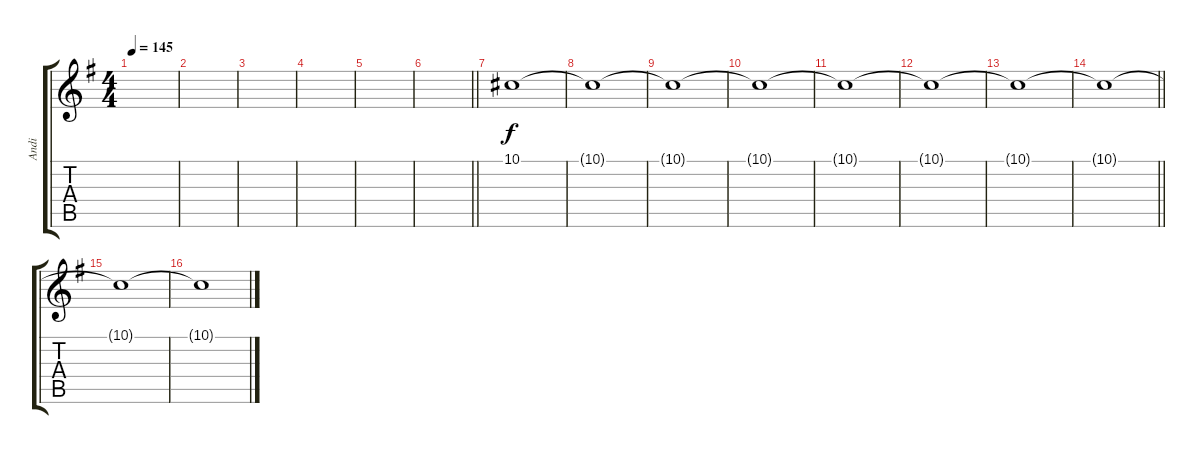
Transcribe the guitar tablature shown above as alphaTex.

\track ("Andi" "Andi") {instrument lead1square}
\staff {score tabs}
\tuning (Eb4 Bb3 Gb3 Db3 Ab2 Eb2) {hide}
\ts (4 4)
\tempo 145
\clef g2
\ks eminor
|
|
|
|
|
\barLineRight lightlight
|
10.1.1 |
10.1{t}.1 |
10.1{t}.1 |
10.1{t}.1 |
10.1{t}.1 |
10.1{t}.1 |
10.1{t}.1 |
\barLineRight lightlight
10.1{t}.1 |
10.1{t}.1 |
10.1{t}.1
